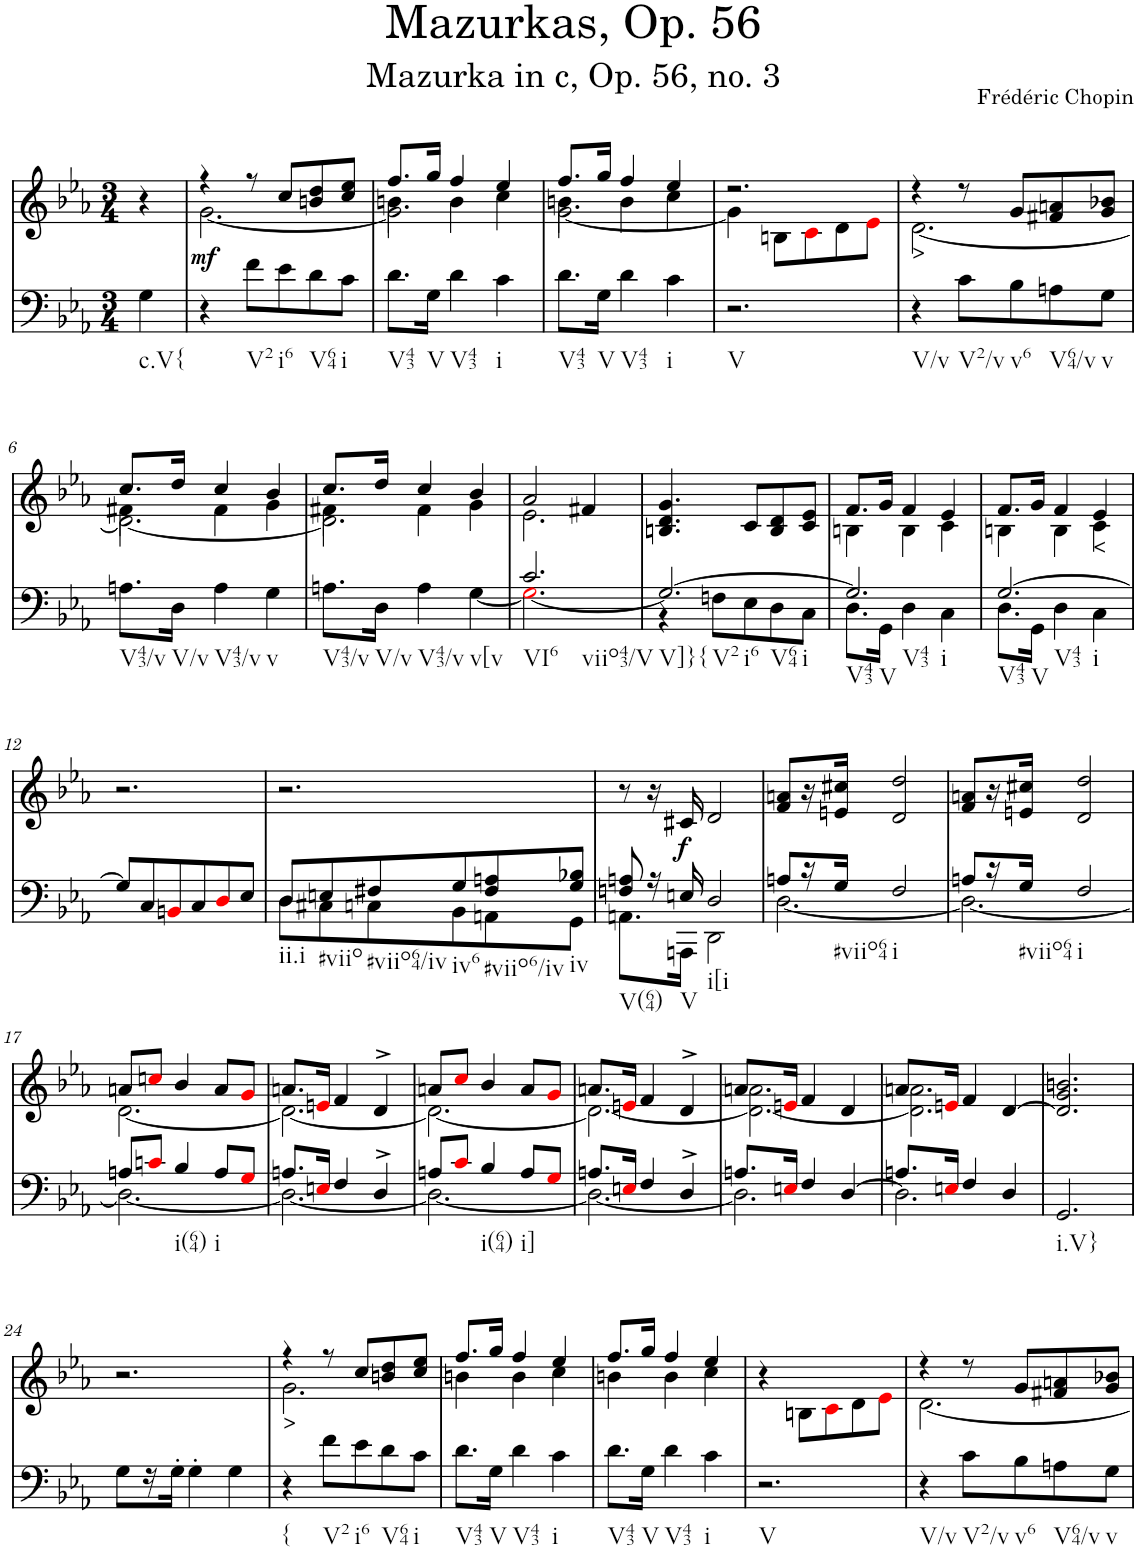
**kern	**kern	**text	**dynam
*part2	*part1	*part1	*part1
*staff2	*staff1	*staff1	*staff1
*I"Piano	*I"Piano	*	*
*I'Pno	*I'Pno	*	*
*clefF4	*clefG2	*	*
*k[b-e-a-]	*k[b-e-a-]	*	*
*c:	*c:	*	*
*M3/4	*M3/4	*	*
=	=	=	=
!LO:TX:b:t=c.V{	!	!	!
4G\	4r	.	.
=1	=1	=1	=1
*	*^	*	*
!	!	!	!	!LO:DY:b
4r	4r	[2.g\	.	mf
!LO:TX:b:t=V2	!	!	!	!
8f\L	8r	.	.	.
!LO:TX:b:t=i6	!	!	!	!
8e-\	8cc/L	.	.	.
!LO:TX:b:t=V64	!	!	!	!
8d\	8bn/ 8dd/	.	.	.
!LO:TX:b:t=i	!	!	!	!
8c\J	8cc/ 8ee-/J	.	.	.
=2	=2	=2	=2	=2
*	*	*^	*	*
!LO:TX:b:t=V43	!	!	!	!	!
8.d\L	8.ff/L	4bn\	2.g\]	.	.
!LO:TX:b:t=V	!	!	!	!	!
16G\Jk	16gg/Jk	.	.	.	.
!LO:TX:b:t=V43	!	!	!	!	!
4d\	4ff/	4b\	.	.	.
!LO:TX:b:t=i	!	!	!	!	!
4c\	4ee-/	4cc\	.	.	.
=3	=3	=3	=3	=3	=3
!LO:TX:b:t=V43	!	!	!	!	!
8.d\L	8.ff/L	4bn\	[2.g\	.	.
!LO:TX:b:t=V	!	!	!	!	!
16G\Jk	16gg/Jk	.	.	.	.
!LO:TX:b:t=V43	!	!	!	!	!
4d\	4ff/	4b\	.	.	.
!LO:TX:b:t=i	!	!	!	!	!
4c\	4ee-/	4cc\	.	.	.
*	*	*v	*v	*	*
=4	=4	=4	=4	=4
!LO:TX:b:t=V	!	!	!	!
2.r	2.r	4g\]	.	.
.	.	8Bn\L	.	.
.	.	8ci\	.	.
.	.	8d\	.	.
.	.	8e-i\J	.	.
=5	=5	=5	=5	=5
!LO:TX:b:t=V/v	!	!	!	!
!	!	!	!LO:LY:b	!
4r	4r	[2.d\	>	.
!LO:TX:b:t=V2/v	!	!	!	!
8c\L	8r	.	.	.
!LO:TX:b:t=v6	!	!	!	!
8B-\	8g/L	.	.	.
!LO:TX:b:t=V64/v	!	!	!	!
8An\	8f#X/ 8an/	.	.	.
!LO:TX:b:t=v	!	!	!	!
8G\J	8g/ 8b-X/J	.	.	.
!!LO:LB:g=z
=6	=6	=6	=6	=6
*	*	*^	*	*
!LO:TX:b:t=V43/v	!	!	!	!	!
8.An\L	8.cc/L	4f#X\	2.d\_	.	.
!LO:TX:b:t=V/v	!	!	!	!	!
16D\Jk	16dd/Jk	.	.	.	.
!LO:TX:b:t=V43/v	!	!	!	!	!
4A\	4cc/	4f#\	.	.	.
!LO:TX:b:t=v	!	!	!	!	!
4G\	4b-/	4g\	.	.	.
=7	=7	=7	=7	=7	=7
!LO:TX:b:t=V43/v	!	!	!	!	!
8.An\L	8.cc/L	4f#X\	2.d\]	.	.
!LO:TX:b:t=V/v	!	!	!	!	!
16D\Jk	16dd/Jk	.	.	.	.
!LO:TX:b:t=V43/v	!	!	!	!	!
4A\	4cc/	4f#\	.	.	.
!LO:TX:b:t=v[v	!	!	!	!	!
[4G\	4b-/	4g\	.	.	.
*	*	*v	*v	*	*
=8	=8	=8	=8	=8
*^	*	*	*	*
!LO:TX:b:t=VI6	!	!	!	!	!
!LO:TX:b:t=viio43/V	!	!	!	!	!
2.c/	2.Gi\_	2a-/	2.e-\	.	.
.	.	4f#X/	.	.	.
*	*	*v	*v	*	*
=9	=9	=9	=9	=9
!LO:TX:b:t=V]}{	!	!	!	!
!LO:TX:b:t=V2	!	!	!	!
!LO:TX:b:t=i6	!	!	!	!
!LO:TX:b:t=V64	!	!	!	!
!LO:TX:b:t=i	!	!	!	!
2.G/_	4r	4.Bn/ 4.d/ 4.g/	.	.
.	8Fn\L	.	.	.
.	8E-\	8c/L	.	.
.	8D\	8B/ 8d/	.	.
.	8C\J	8c/ 8e-/J	.	.
=10	=10	=10	=10	=10
*	*	*^	*	*
!LO:TX:b:t=V43	!	!	!	!	!
!LO:TX:b:t=V	!	!	!	!	!
!LO:TX:b:t=V43	!	!	!	!	!
!LO:TX:b:t=i	!	!	!	!	!
2.G/]	8.D\L	8.f/L	4Bn\	.	.
.	16GG\Jk	16g/Jk	.	.	.
.	4D\	4f/	4B\	.	.
.	4C\	4e-/	4c\	.	.
=11	=11	=11	=11	=11	=11
!LO:TX:b:t=V43	!	!	!	!	!
!LO:TX:b:t=V	!	!	!	!	!
!LO:TX:b:t=V43	!	!	!	!	!
!LO:TX:b:t=i	!	!	!	!	!
[2.G/	8.D\L	8.f/L	4Bn\	.	.
.	16GG\Jk	16g/Jk	.	.	.
.	4D\	4f/	4B\	.	.
!	!	!	!	!LO:LY:b	!
.	4C\	4e-/	4c\	<	.
*v	*v	*	*	*	*
*	*v	*v	*	*
!!LO:LB:g=z
=12	=12	=12	=12
8G/L]	2.r	.	.
8C/	.	.	.
8BBni/	.	.	.
8C/	.	.	.
8Di/	.	.	.
8E-/J	.	.	.
=13	=13	=13	=13
*^	*	*	*
!LO:TX:b:t=ii.i	!	!	!	!
8D/L	8D\L	2.r	.	.
!LO:TX:b:t=#viio	!	!	!	!
8En/	8C#X\	.	.	.
!LO:TX:b:t=#viio64/iv	!	!	!	!
8F#X/	8Cn\	.	.	.
!LO:TX:b:t=iv6	!	!	!	!
8G/	8BB-\	.	.	.
!LO:TX:b:t=#viio6/iv	!	!	!	!
8F#/ 8An/	8AAn\	.	.	.
!LO:TX:b:t=iv	!	!	!	!
8G/ 8B-X/J	8GG\J	.	.	.
=14	=14	=14	=14	=14
!LO:TX:b:t=V(64)	!	!	!	!
8Fn/ 8An/	8.AAn\L	8r	.	.
16r	.	16r	.	.
!LO:TX:b:t=V	!	!	!	!
!	!	!	!	!LO:DY:b
16En/	16AAAn\Jk	16c#X/	.	f
!LO:TX:b:t=i[i	!	!	!	!
2D/	2DD\	2d/	.	.
=15	=15	=15	=15	=15
8An/L	[2.D\	8f/ 8an/L	.	.
16r	.	16r	.	.
!LO:TX:b:t=#viio64	!	!	!	!
16G/JJ	.	16en/ 16cc#X/JJ	.	.
!LO:TX:b:t=i	!	!	!	!
2F/	.	2d/ 2dd/	.	.
=16	=16	=16	=16	=16
8An/L	2.D\_	8f/ 8an/L	.	.
16r	.	16r	.	.
!LO:TX:b:t=#viio64	!	!	!	!
16G/JJ	.	16en/ 16cc#X/JJ	.	.
!LO:TX:b:t=i	!	!	!	!
2F/	.	2d/ 2dd/	.	.
!!LO:LB:g=z
=17	=17	=17	=17	=17
*	*	*^	*	*
8An/L	2.D\_	8an/L	[2.d\	.	.
8cni/J	.	8ccni/J	.	.	.
!LO:TX:b:t=i(64)	!	!	!	!	!
4B-/	.	4b-/	.	.	.
!LO:TX:b:t=i	!	!	!	!	!
8A/L	.	8a/L	.	.	.
8Gi/J	.	8gi/J	.	.	.
=18	=18	=18	=18	=18	=18
8.An/L	2.D\_	8.an/L	2.d\_	.	.
16Eni/Jk	.	16eni/Jk	.	.	.
4F/	.	4f/	.	.	.
4D^/	.	4d^/	.	.	.
=19	=19	=19	=19	=19	=19
8An/L	2.D\_	8an/L	2.d\_	.	.
8ci/J	.	8cci/J	.	.	.
!LO:TX:b:t=i(64)	!	!	!	!	!
4B-/	.	4b-/	.	.	.
!LO:TX:b:t=i]	!	!	!	!	!
8A/L	.	8a/L	.	.	.
8Gi/J	.	8gi/J	.	.	.
=20	=20	=20	=20	=20	=20
8.An/L	2.D\_	8.an/L	2.d\_	.	.
16Eni/Jk	.	16eni/Jk	.	.	.
4F/	.	4f/	.	.	.
4D^/	.	4d^/	.	.	.
=21	=21	=21	=21	=21	=21
8.An/L	2.D\]	2.d\_ 2.an\	8.a/L	.	.
16Eni/Jk	.	.	16eni/Jk	.	.
4F/	.	.	4f/	.	.
[4D/	.	.	4d/	.	.
=22	=22	=22	=22	=22	=22
8.An/L	2.D\]	2.d\] 2.an\	8.a/L	.	.
16Eni/Jk	.	.	16eni/Jk	.	.
4F/	.	.	4f/	.	.
4D/	.	.	[4d/	.	.
*v	*v	*	*	*	*
=23	=23	=23	=23	=23
!LO:TX:b:t=i.V}	!	!	!	!
*	*v	*v	*	*
2.GG/	2.d/] 2.g/ 2.bn/	.	.
!!LO:LB:g=z
=24	=24	=24	=24
8G\L	2.r	.	.
16r	.	.	.
16G'\JJ	.	.	.
4G'\	.	.	.
4G\	.	.	.
=25	=25	=25	=25
*	*^	*	*
!LO:TX:b:t={	!	!	!	!
!	!	!	!LO:LY:b	!
4r	4r	2.g\	>	.
!LO:TX:b:t=V2	!	!	!	!
8f\L	8r	.	.	.
!LO:TX:b:t=i6	!	!	!	!
8e-\	8cc/L	.	.	.
!LO:TX:b:t=V64	!	!	!	!
8d\	8bn/ 8dd/	.	.	.
!LO:TX:b:t=i	!	!	!	!
8c\J	8cc/ 8ee-/J	.	.	.
=26	=26	=26	=26	=26
!LO:TX:b:t=V43	!	!	!	!
8.d\L	8.ff/L	4bn\	.	.
!LO:TX:b:t=V	!	!	!	!
16G\Jk	16gg/Jk	.	.	.
!LO:TX:b:t=V43	!	!	!	!
4d\	4ff/	4b\	.	.
!LO:TX:b:t=i	!	!	!	!
4c\	4ee-/	4cc\	.	.
=27	=27	=27	=27	=27
!LO:TX:b:t=V43	!	!	!	!
8.d\L	8.ff/L	4bn\	.	.
!LO:TX:b:t=V	!	!	!	!
16G\Jk	16gg/Jk	.	.	.
!LO:TX:b:t=V43	!	!	!	!
4d\	4ff/	4b\	.	.
!LO:TX:b:t=i	!	!	!	!
4c\	4ee-/	4cc\	.	.
=28	=28	=28	=28	=28
!LO:TX:b:t=V	!	!	!	!
*	*v	*v	*	*
2.r	4r	.	.
.	8Bn\L	.	.
.	8ci\	.	.
.	8d\	.	.
.	8e-i\J	.	.
=29	=29	=29	=29
*	*^	*	*
!LO:TX:b:t=V/v	!	!	!	!
4r	4r	[2.d\	.	.
!LO:TX:b:t=V2/v	!	!	!	!
8c\L	8r	.	.	.
!LO:TX:b:t=v6	!	!	!	!
8B-\	8g/L	.	.	.
!LO:TX:b:t=V64/v	!	!	!	!
8An\	8f#X/ 8an/	.	.	.
!LO:TX:b:t=v	!	!	!	!
8G\J	8g/ 8b-X/J	.	.	.
*	*v	*v	*	*
=	=	=	=
*-	*-	*-	*-
